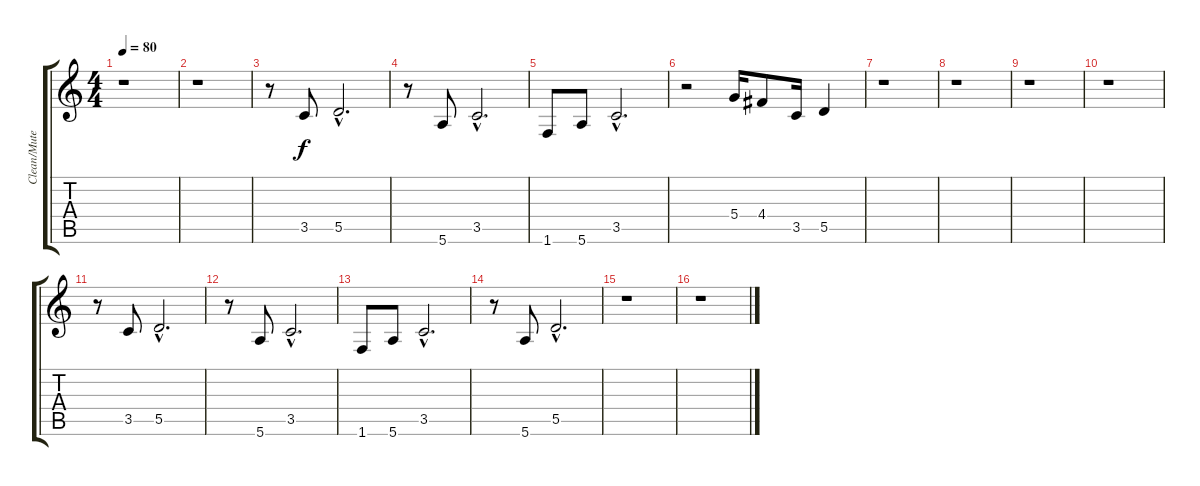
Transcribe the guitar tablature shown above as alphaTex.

\track ("Clean/Muted Guitar" "Clean/Mute") {instrument electricguitarclean}
\staff {score tabs}
\tuning (E4 B3 G3 D3 A2 E2) {hide}
\ts (4 4)
\tempo 80
\clef g2
\ks c
r.1{dy f} |
r.1 |
r.8 3.5.8{instrument electricguitarclean} 5.5{hac}.2{d} |
r.8 5.6.8 3.5{hac}.2{d} |
1.6.8 5.6.8 3.5{hac}.2{d} |
r.2 5.4.16 4.4.8 3.5.16 5.5.4 |
r.1 |
r.1 |
r.1 |
r.1 |
r.8 3.5.8 5.5{hac}.2{d} |
r.8 5.6.8 3.5{hac}.2{d} |
1.6.8 5.6.8 3.5{hac}.2{d} |
r.8 5.6.8 5.5{hac}.2{d} |
r.1 |
r.1
